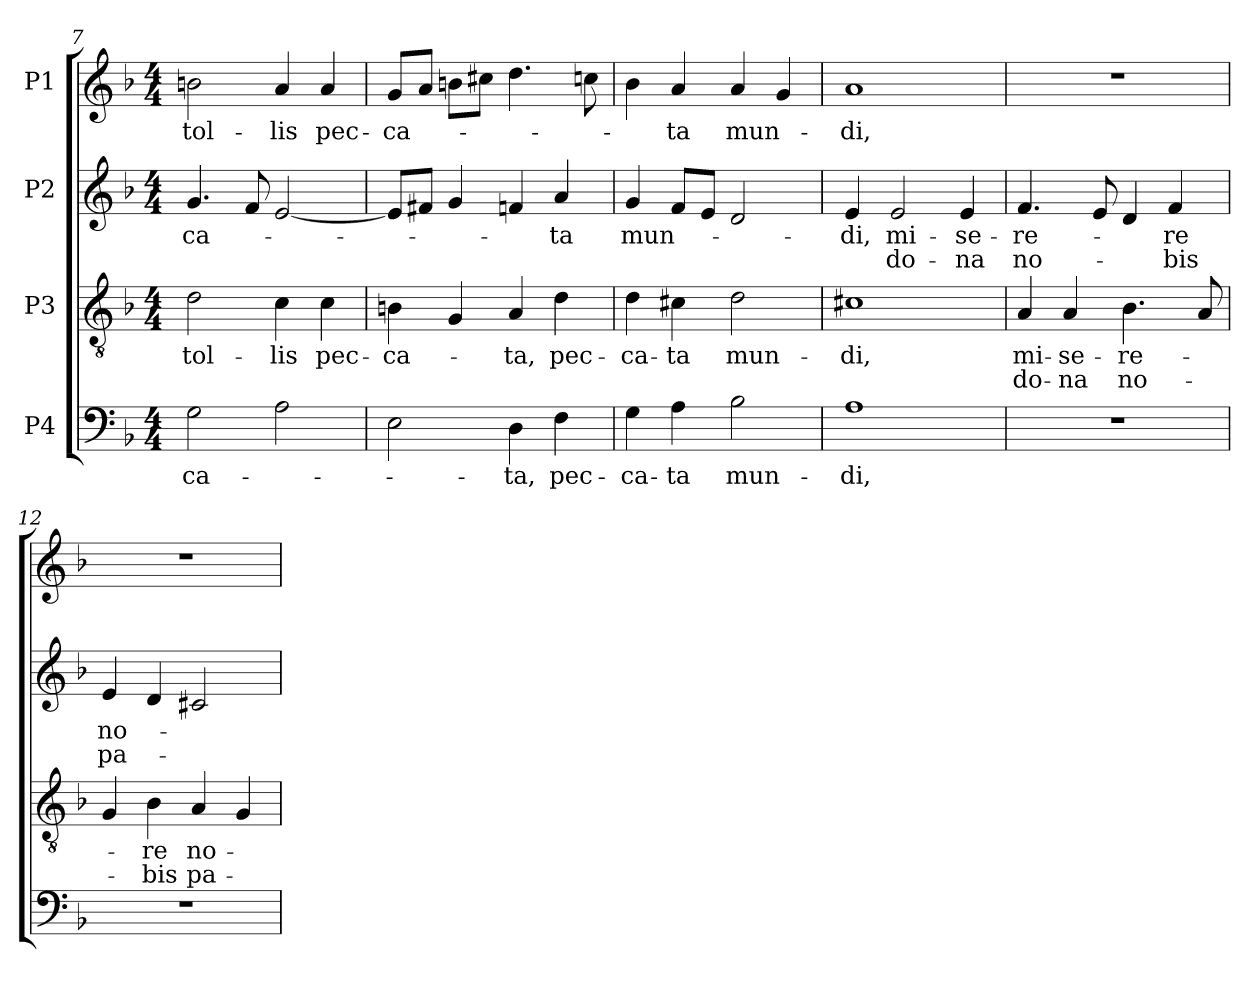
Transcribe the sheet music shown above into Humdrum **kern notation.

**kern	**text	**kern	**text	**text	**kern	**text	**text	**kern	**text
*part4	*part4	*part3	*part3	*part3	*part2	*part2	*part2	*part1	*part1
*staff4	*staff4	*staff3	*staff3	*staff3	*staff2	*staff2	*staff2	*staff1	*staff1
*I"P4	*	*I"P3	*	*	*I"P2	*	*	*I"P1	*
*clefF4	*	*clefGv2	*	*	*clefG2	*	*	*clefG2	*
*	*	*ITrd7c12	*	*	*	*	*	*	*
*k[b-]	*	*k[b-]	*	*	*k[b-]	*	*	*k[b-]	*
*F:	*	*F:	*	*	*F:	*	*	*F:	*
*M4/4	*	*M4/4	*	*	*M4/4	*	*	*M4/4	*
=7	=7	=7	=7	=7	=7	=7	=7	=7	=7
!	!LO:LY:b:color=#000000	!	!	!	!	!	!	!	!
!	!	!	!LO:LY:b:color=#000000	!	!	!	!	!	!
!	!	!	!	!	!	!LO:LY:b:color=#000000	!	!	!
!	!	!	!	!	!	!	!	!	!LO:LY:b:color=#000000
2Gi\	-ca-	2Di\	tol-	.	4.gi/	-ca-	.	2bni\	tol-
.	.	.	.	.	8fi/	.	.	.	.
!	!	!	!LO:LY:b:color=#000000	!	!	!	!	!	!
!	!	!	!	!	!	!	!	!	!LO:LY:b:color=#000000
2Ai\	.	4Ci\	-lis	.	[2ei/	.	.	4ai/	-lis
!	!	!	!LO:LY:b:color=#000000	!	!	!	!	!	!
!	!	!	!	!	!	!	!	!	!LO:LY:b:color=#000000
.	.	4Ci\	pec-	.	.	.	.	4ai/	pec-
=8	=8	=8	=8	=8	=8	=8	=8	=8	=8
!	!	!	!LO:LY:b:color=#000000	!	!	!	!	!	!
!	!	!	!	!	!	!	!	!	!LO:LY:b:color=#000000
2Ei\	.	4BBni\	-ca-	.	8ei/L]	.	.	8gi/L	-ca-
.	.	.	.	.	8f#Xi/J	.	.	8ai/J	.
.	.	4GGi/	.	.	4gi/	.	.	8bni\L	.
.	.	.	.	.	.	.	.	8cc#Xi\J	.
!	!LO:LY:b:color=#000000	!	!	!	!	!	!	!	!
!	!	!	!LO:LY:b:color=#000000	!	!	!	!	!	!
4Di\	-ta,	4AAi/	-ta,	.	4fni/	.	.	4.ddi\	.
!	!LO:LY:b:color=#000000	!	!	!	!	!	!	!	!
!	!	!	!LO:LY:b:color=#000000	!	!	!	!	!	!
!	!	!	!	!	!	!LO:LY:b:color=#000000	!	!	!
4Fi\	pec-	4Di\	pec-	.	4ai/	-ta	.	.	.
.	.	.	.	.	.	.	.	8ccni\	.
!!LO:PB:g=z
=9	=9	=9	=9	=9	=9	=9	=9	=9	=9
!	!LO:LY:b:color=#000000	!	!	!	!	!	!	!	!
!	!	!	!LO:LY:b:color=#000000	!	!	!	!	!	!
!	!	!	!	!	!	!LO:LY:b:color=#000000	!	!	!
4Gi\	-ca-	4Di\	-ca-	.	4gi/	mun-	.	4b-i\	.
!	!LO:LY:b:color=#000000	!	!	!	!	!	!	!	!
!	!	!	!LO:LY:b:color=#000000	!	!	!	!	!	!
!	!	!	!	!	!	!	!	!	!LO:LY:b:color=#000000
4Ai\	-ta	4C#Xi\	-ta	.	8fi/L	.	.	4ai/	-ta
.	.	.	.	.	8ei/J	.	.	.	.
!	!LO:LY:b:color=#000000	!	!	!	!	!	!	!	!
!	!	!	!LO:LY:b:color=#000000	!	!	!	!	!	!
!	!	!	!	!	!	!	!	!	!LO:LY:b:color=#000000
2B-i\	mun-	2Di\	mun-	.	2di/	.	.	4ai/	mun-
.	.	.	.	.	.	.	.	4gi/	.
=10	=10	=10	=10	=10	=10	=10	=10	=10	=10
!	!LO:LY:b:color=#000000	!	!	!	!	!	!	!	!
!	!	!	!LO:LY:b:color=#000000	!	!	!	!	!	!
!	!	!	!	!	!	!LO:LY:b:color=#000000	!	!	!
!	!	!	!	!	!	!	!	!	!LO:LY:b:color=#000000
1Ai	-di,	1C#Xi	-di,	.	4ei/	-di,	.	1ai	-di,
!	!	!	!	!	!	!LO:LY:b:color=#000000	!LO:LY:b:color=#000000	!	!
.	.	.	.	.	2ei/	mi-	do-	.	.
!	!	!	!	!	!	!LO:LY:b:color=#000000	!LO:LY:b:color=#000000	!	!
.	.	.	.	.	4ei/	-se-	-na	.	.
=11	=11	=11	=11	=11	=11	=11	=11	=11	=11
!	!	!	!LO:LY:b:color=#000000	!LO:LY:b:color=#000000	!	!	!	!	!
!	!	!	!	!	!	!LO:LY:b:color=#000000	!LO:LY:b:color=#000000	!	!
1r	.	4AAi/	mi-	do-	4.fi/	-re-	no-	1r	.
!	!	!	!LO:LY:b:color=#000000	!LO:LY:b:color=#000000	!	!	!	!	!
.	.	4AAi/	-se-	-na	.	.	.	.	.
.	.	.	.	.	8ei/	.	.	.	.
!	!	!	!LO:LY:b:color=#000000	!LO:LY:b:color=#000000	!	!	!	!	!
.	.	4.BB-i\	-re-	no-	4di/	.	.	.	.
!	!	!	!	!	!	!LO:LY:b:color=#000000	!LO:LY:b:color=#000000	!	!
.	.	.	.	.	4fi/	-re	-bis	.	.
.	.	8AAi/	.	.	.	.	.	.	.
=12	=12	=12	=12	=12	=12	=12	=12	=12	=12
!	!	!	!	!	!	!LO:LY:b:color=#000000	!LO:LY:b:color=#000000	!	!
1r	.	4GGi/	.	.	4ei/	no-	pa-	1r	.
!	!	!	!LO:LY:b:color=#000000	!LO:LY:b:color=#000000	!	!	!	!	!
.	.	4BB-i\	-re	-bis	4di/	.	.	.	.
!	!	!	!LO:LY:b:color=#000000	!LO:LY:b:color=#000000	!	!	!	!	!
.	.	4AAi/	no-	pa-	2c#Xi/	.	.	.	.
.	.	4GGi/	.	.	.	.	.	.	.
=	=	=	=	=	=	=	=	=	=
*-	*-	*-	*-	*-	*-	*-	*-	*-	*-
